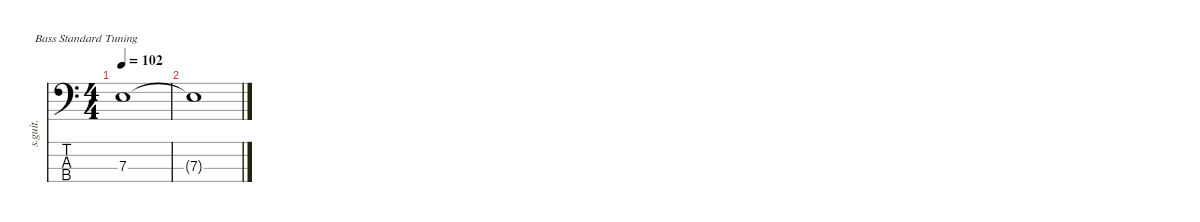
\defaultSystemsLayout 4
\hideDynamics
\bracketExtendMode nobrackets
\track ("" "s.guit.") {instrument electricbassfinger}
\staff {score tabs}
\tuning (G2 D2 A1 E1)
\ts (4 4)
\tempo 102
\clef f4
\ks c
7.3.1{dy f} |
7.3{t}.1
